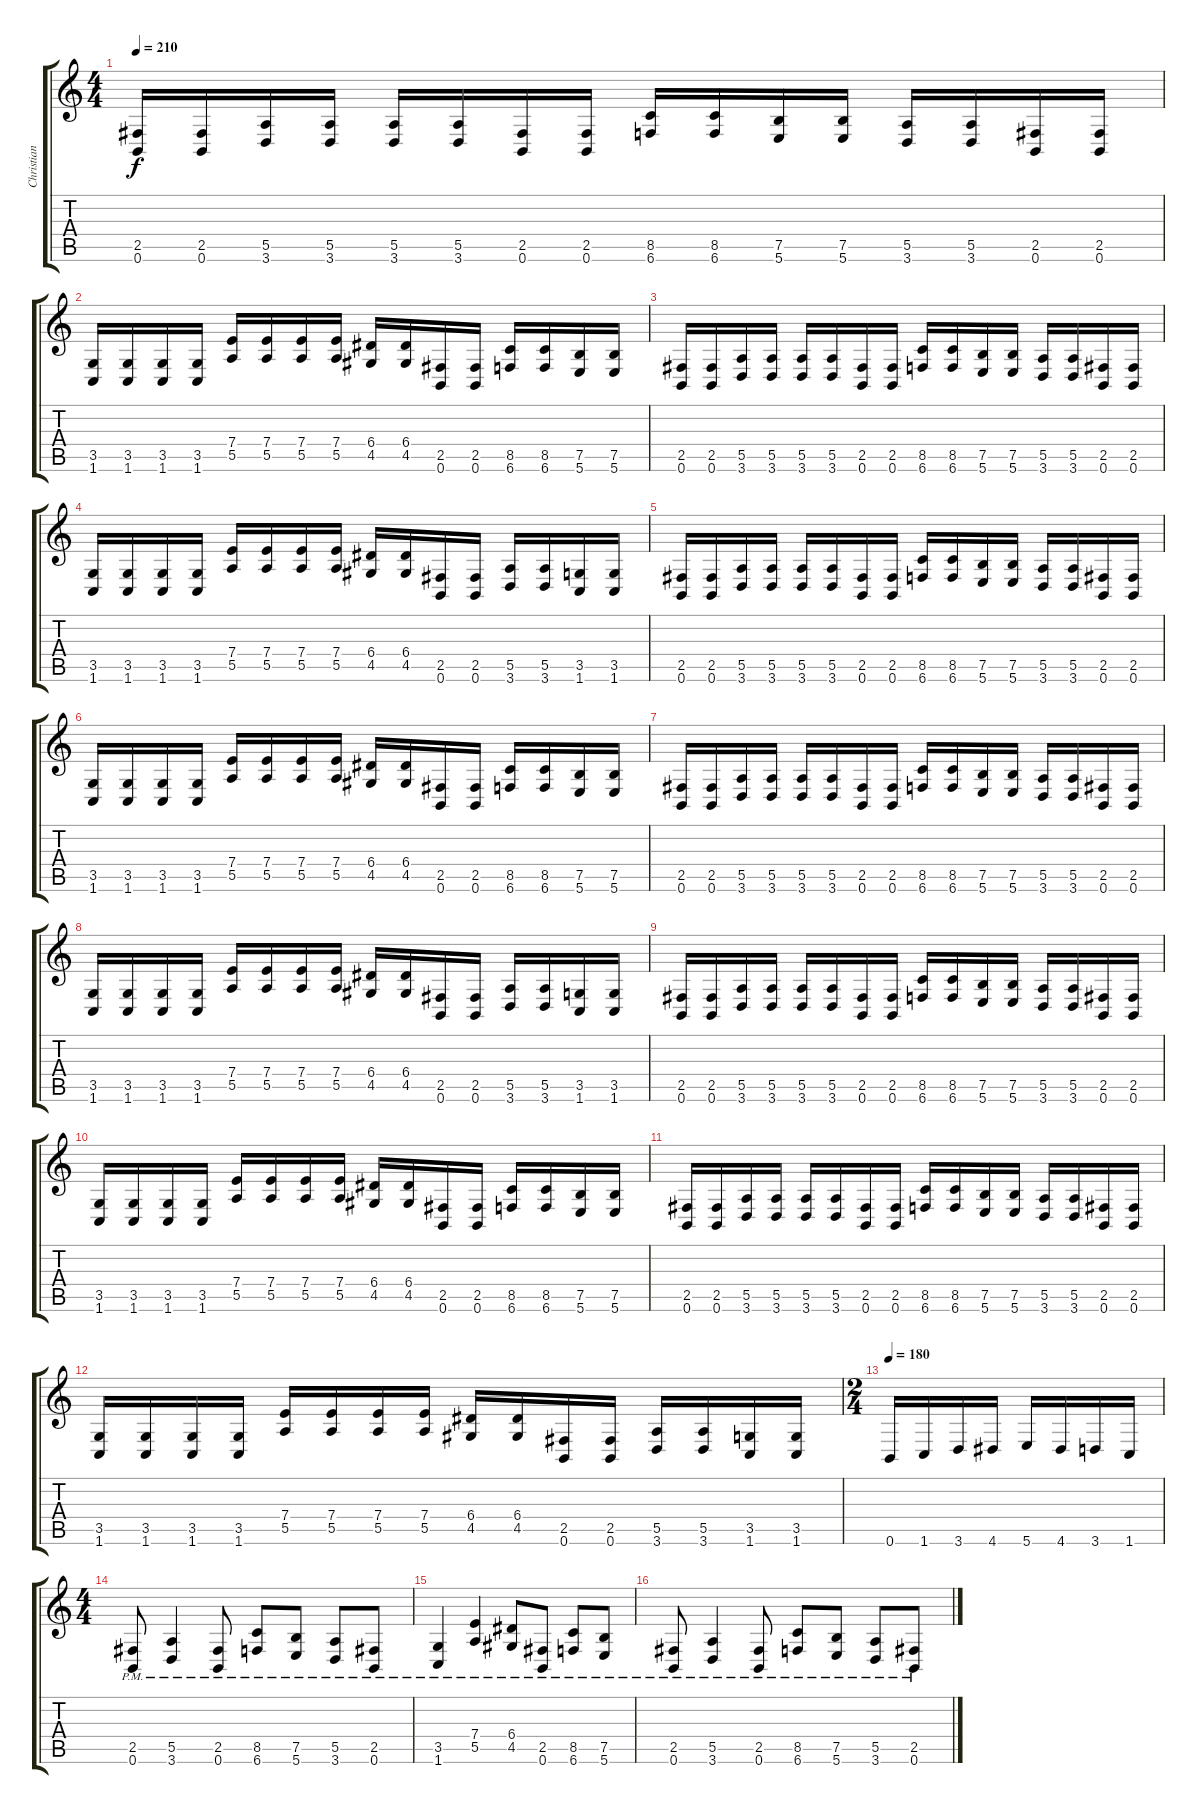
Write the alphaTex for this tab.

\track ("Christian Donaldson" "Christian ") {instrument overdrivenguitar}
\staff {score tabs}
\tuning (B3 Gb3 D3 A2 E2 B1) {hide}
\ts (4 4)
\tempo 210
\clef g2
\ks c
(2.5 0.6).16{dy f} (2.5 0.6).16 (5.5 3.6).16 (5.5 3.6).16 (5.5 3.6).16 (5.5 3.6).16 (2.5 0.6).16 (2.5 0.6).16 (8.5 6.6).16 (8.5 6.6).16 (7.5 5.6).16 (7.5 5.6).16 (5.5 3.6).16 (5.5 3.6).16 (2.5 0.6).16 (2.5 0.6).16 |
(3.5 1.6).16 (3.5 1.6).16 (3.5 1.6).16 (3.5 1.6).16 (7.4 5.5).16 (7.4 5.5).16 (7.4 5.5).16 (7.4 5.5).16 (6.4 4.5).16 (6.4 4.5).16 (2.5 0.6).16 (2.5 0.6).16 (8.5 6.6).16 (8.5 6.6).16 (7.5 5.6).16 (7.5 5.6).16 |
(2.5 0.6).16 (2.5 0.6).16 (5.5 3.6).16 (5.5 3.6).16 (5.5 3.6).16 (5.5 3.6).16 (2.5 0.6).16 (2.5 0.6).16 (8.5 6.6).16 (8.5 6.6).16 (7.5 5.6).16 (7.5 5.6).16 (5.5 3.6).16 (5.5 3.6).16 (2.5 0.6).16 (2.5 0.6).16 |
(3.5 1.6).16 (3.5 1.6).16 (3.5 1.6).16 (3.5 1.6).16 (7.4 5.5).16 (7.4 5.5).16 (7.4 5.5).16 (7.4 5.5).16 (6.4 4.5).16 (6.4 4.5).16 (2.5 0.6).16 (2.5 0.6).16 (5.5 3.6).16 (5.5 3.6).16 (3.5 1.6).16 (3.5 1.6).16 |
(2.5 0.6).16 (2.5 0.6).16 (5.5 3.6).16 (5.5 3.6).16 (5.5 3.6).16 (5.5 3.6).16 (2.5 0.6).16 (2.5 0.6).16 (8.5 6.6).16 (8.5 6.6).16 (7.5 5.6).16 (7.5 5.6).16 (5.5 3.6).16 (5.5 3.6).16 (2.5 0.6).16 (2.5 0.6).16 |
(3.5 1.6).16 (3.5 1.6).16 (3.5 1.6).16 (3.5 1.6).16 (7.4 5.5).16 (7.4 5.5).16 (7.4 5.5).16 (7.4 5.5).16 (6.4 4.5).16 (6.4 4.5).16 (2.5 0.6).16 (2.5 0.6).16 (8.5 6.6).16 (8.5 6.6).16 (7.5 5.6).16 (7.5 5.6).16 |
(2.5 0.6).16 (2.5 0.6).16 (5.5 3.6).16 (5.5 3.6).16 (5.5 3.6).16 (5.5 3.6).16 (2.5 0.6).16 (2.5 0.6).16 (8.5 6.6).16 (8.5 6.6).16 (7.5 5.6).16 (7.5 5.6).16 (5.5 3.6).16 (5.5 3.6).16 (2.5 0.6).16 (2.5 0.6).16 |
(3.5 1.6).16 (3.5 1.6).16 (3.5 1.6).16 (3.5 1.6).16 (7.4 5.5).16 (7.4 5.5).16 (7.4 5.5).16 (7.4 5.5).16 (6.4 4.5).16 (6.4 4.5).16 (2.5 0.6).16 (2.5 0.6).16 (5.5 3.6).16 (5.5 3.6).16 (3.5 1.6).16 (3.5 1.6).16 |
(2.5 0.6).16 (2.5 0.6).16 (5.5 3.6).16 (5.5 3.6).16 (5.5 3.6).16 (5.5 3.6).16 (2.5 0.6).16 (2.5 0.6).16 (8.5 6.6).16 (8.5 6.6).16 (7.5 5.6).16 (7.5 5.6).16 (5.5 3.6).16 (5.5 3.6).16 (2.5 0.6).16 (2.5 0.6).16 |
(3.5 1.6).16 (3.5 1.6).16 (3.5 1.6).16 (3.5 1.6).16 (7.4 5.5).16 (7.4 5.5).16 (7.4 5.5).16 (7.4 5.5).16 (6.4 4.5).16 (6.4 4.5).16 (2.5 0.6).16 (2.5 0.6).16 (8.5 6.6).16 (8.5 6.6).16 (7.5 5.6).16 (7.5 5.6).16 |
(2.5 0.6).16 (2.5 0.6).16 (5.5 3.6).16 (5.5 3.6).16 (5.5 3.6).16 (5.5 3.6).16 (2.5 0.6).16 (2.5 0.6).16 (8.5 6.6).16 (8.5 6.6).16 (7.5 5.6).16 (7.5 5.6).16 (5.5 3.6).16 (5.5 3.6).16 (2.5 0.6).16 (2.5 0.6).16 |
(3.5 1.6).16 (3.5 1.6).16 (3.5 1.6).16 (3.5 1.6).16 (7.4 5.5).16 (7.4 5.5).16 (7.4 5.5).16 (7.4 5.5).16 (6.4 4.5).16 (6.4 4.5).16 (2.5 0.6).16 (2.5 0.6).16 (5.5 3.6).16 (5.5 3.6).16 (3.5 1.6).16 (3.5 1.6).16 |
\ts (2 4)
\tempo 180
0.6.16 1.6.16 3.6.16 4.6.16 5.6.16 4.6.16 3.6.16 1.6.16 |
\ts (4 4)
(2.5{pm} 0.6{pm}).8 (5.5{pm} 3.6{pm}).4 (2.5{pm} 0.6{pm}).8 (8.5{pm} 6.6{pm}).8 (7.5{pm} 5.6{pm}).8 (5.5{pm} 3.6{pm}).8 (2.5{pm} 0.6{pm}).8 |
(3.5{pm} 1.6{pm}).4 (7.4{pm} 5.5{pm}).4 (6.4{pm} 4.5{pm}).8 (2.5{pm} 0.6{pm}).8 (8.5{pm} 6.6{pm}).8 (7.5{pm} 5.6{pm}).8 |
(2.5{pm} 0.6{pm}).8 (5.5{pm} 3.6{pm}).4 (2.5{pm} 0.6{pm}).8 (8.5{pm} 6.6{pm}).8 (7.5{pm} 5.6{pm}).8 (5.5{pm} 3.6{pm}).8 (2.5{pm} 0.6{pm}).8
